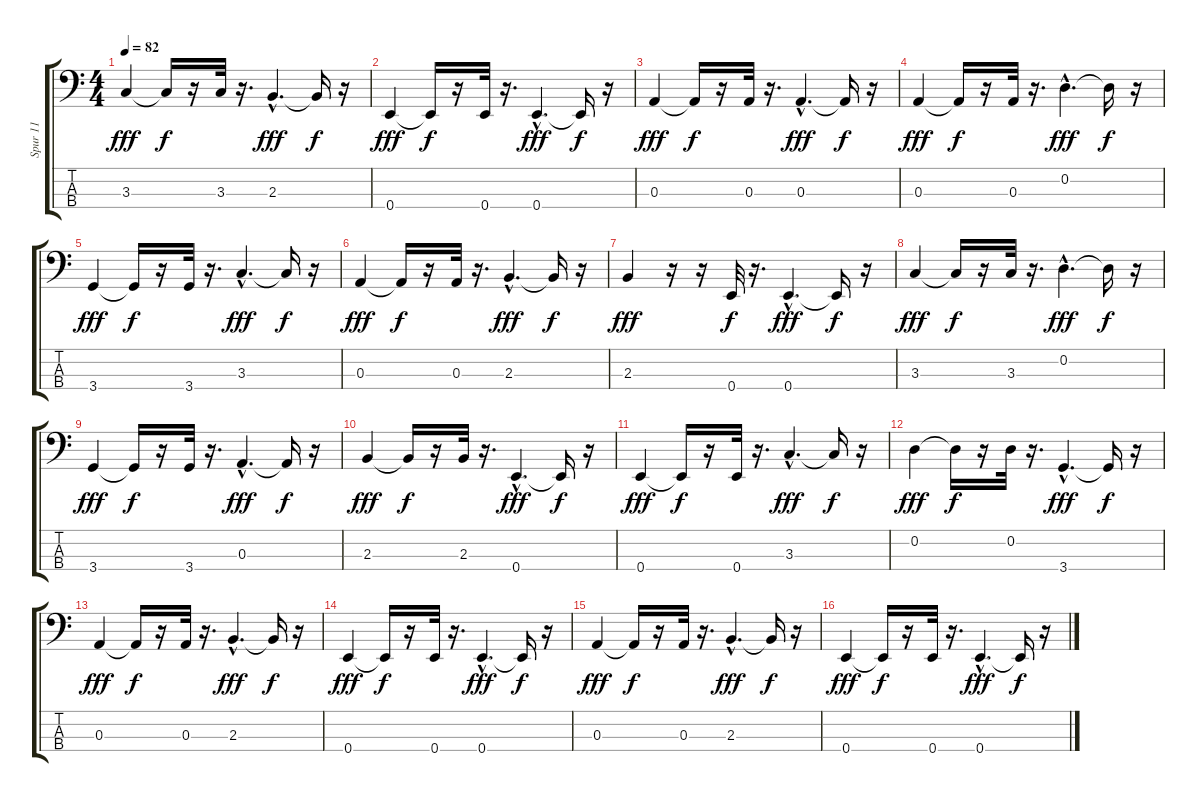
\track ("Spur 11" "Spur 11") {instrument electricbassfinger}
\staff {score tabs}
\tuning (G2 D2 A1 E1) {hide}
\ts (4 4)
\tempo 82
\clef f4
\ks c
3.3.4{dy fff} 3.3{t}.16{dy f} r.16 3.3.32 r.16{d} 2.3{hac}.4{d dy fff} 2.3{t}.16{dy f} r.16 |
0.4.4{dy fff} 0.4{t}.16{dy f} r.16 0.4.32 r.16{d} 0.4{hac}.4{d dy fff} 0.4{t}.16{dy f} r.16 |
0.3.4{dy fff} 0.3{t}.16{dy f} r.16 0.3.32 r.16{d} 0.3{hac}.4{d dy fff} 0.3{t}.16{dy f} r.16 |
0.3.4{dy fff} 0.3{t}.16{dy f} r.16 0.3.32 r.16{d} 0.2{hac}.4{d dy fff} 0.2{t}.16{dy f} r.16 |
3.4.4{dy fff} 3.4{t}.16{dy f} r.16 3.4.32 r.16{d} 3.3{hac}.4{d dy fff} 3.3{t}.16{dy f} r.16 |
0.3.4{dy fff} 0.3{t}.16{dy f} r.16 0.3.32 r.16{d} 2.3{hac}.4{d dy fff} 2.3{t}.16{dy f} r.16 |
2.3.4{dy fff} r.16 r.16 0.4.32{dy f} r.16{d} 0.4{hac}.4{d dy fff} 0.4{t}.16{dy f} r.16 |
3.3.4{dy fff} 3.3{t}.16{dy f} r.16 3.3.32 r.16{d} 0.2{hac}.4{d dy fff} 0.2{t}.16{dy f} r.16 |
3.4.4{dy fff} 3.4{t}.16{dy f} r.16 3.4.32 r.16{d} 0.3{hac}.4{d dy fff} 0.3{t}.16{dy f} r.16 |
2.3.4{dy fff} 2.3{t}.16{dy f} r.16 2.3.32 r.16{d} 0.4{hac}.4{d dy fff} 0.4{t}.16{dy f} r.16 |
0.4.4{dy fff} 0.4{t}.16{dy f} r.16 0.4.32 r.16{d} 3.3{hac}.4{d dy fff} 3.3{t}.16{dy f} r.16 |
0.2.4{dy fff} 0.2{t}.16{dy f} r.16 0.2.32 r.16{d} 3.4{hac}.4{d dy fff} 3.4{t}.16{dy f} r.16 |
0.3.4{dy fff} 0.3{t}.16{dy f} r.16 0.3.32 r.16{d} 2.3{hac}.4{d dy fff} 2.3{t}.16{dy f} r.16 |
0.4.4{dy fff} 0.4{t}.16{dy f} r.16 0.4.32 r.16{d} 0.4{hac}.4{d dy fff} 0.4{t}.16{dy f} r.16 |
0.3.4{dy fff} 0.3{t}.16{dy f} r.16 0.3.32 r.16{d} 2.3{hac}.4{d dy fff} 2.3{t}.16{dy f} r.16 |
0.4.4{dy fff} 0.4{t}.16{dy f} r.16 0.4.32 r.16{d} 0.4{hac}.4{d dy fff} 0.4{t}.16{dy f} r.16
